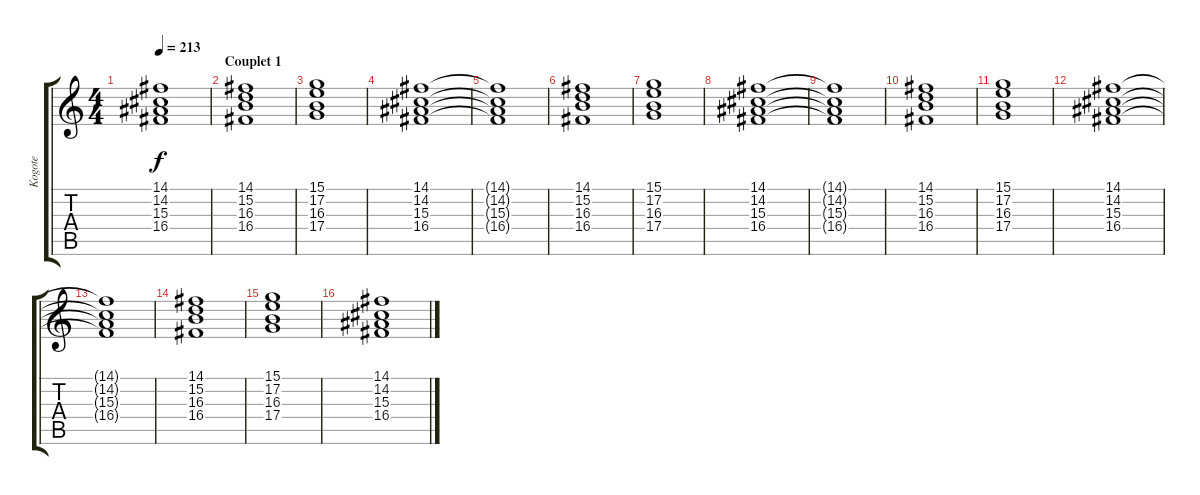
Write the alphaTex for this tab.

\track ("Kogote" "Kogote") {instrument pad2warm}
\staff {score tabs}
\tuning (E4 B3 G3 D3 A2 E2) {hide}
\ts (4 4)
\tempo 213
\clef g2
\ks c
(14.1{t} 14.2{t} 15.3{t} 16.4{t}).1{dy f} |
\section ("" "Couplet 1")
(14.1 15.2 16.3 16.4).1 |
(15.1 17.2 16.3 17.4).1 |
(14.1 14.2 15.3 16.4).1 |
(14.1{t} 14.2{t} 15.3{t} 16.4{t}).1 |
(14.1 15.2 16.3 16.4).1 |
(15.1 17.2 16.3 17.4).1 |
(14.1 14.2 15.3 16.4).1 |
(14.1{t} 14.2{t} 15.3{t} 16.4{t}).1 |
(14.1 15.2 16.3 16.4).1 |
(15.1 17.2 16.3 17.4).1 |
(14.1 14.2 15.3 16.4).1 |
(14.1{t} 14.2{t} 15.3{t} 16.4{t}).1 |
(14.1 15.2 16.3 16.4).1 |
(15.1 17.2 16.3 17.4).1 |
(14.1 14.2 15.3 16.4).1
